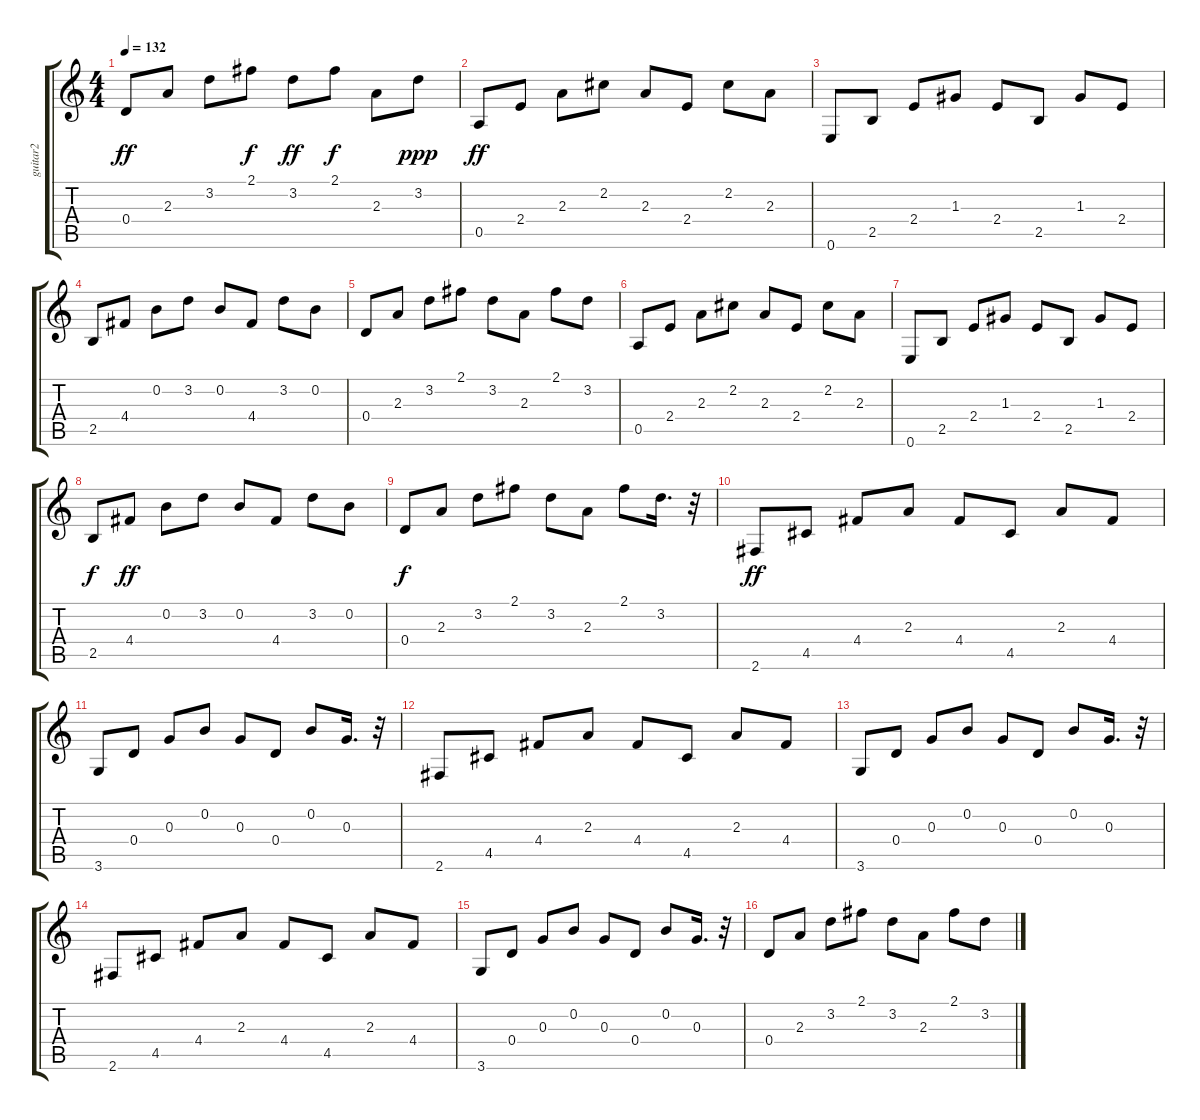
\track ("guitar2" "guitar2") {instrument electricguitarclean}
\staff {score tabs}
\tuning (E4 B3 G3 D3 A2 E2) {hide}
\ts (4 4)
\tempo 132
\clef g2
\ks c
0.4.8{dy ff} 2.3.8 3.2.8 2.1.8{dy f} 3.2.8{dy ff} 2.1.8{dy f} 2.3.8 3.2.8{dy ppp} |
0.5.8{dy ff} 2.4.8 2.3.8 2.2.8 2.3.8 2.4.8 2.2.8 2.3.8 |
0.6.8 2.5.8 2.4.8 1.3.8 2.4.8 2.5.8 1.3.8 2.4.8 |
2.5.8 4.4.8 0.2.8 3.2.8 0.2.8 4.4.8 3.2.8 0.2.8 |
0.4.8 2.3.8 3.2.8 2.1.8 3.2.8 2.3.8 2.1.8 3.2.8 |
0.5.8 2.4.8 2.3.8 2.2.8 2.3.8 2.4.8 2.2.8 2.3.8 |
0.6.8 2.5.8 2.4.8 1.3.8 2.4.8 2.5.8 1.3.8 2.4.8 |
2.5.8{dy f} 4.4.8{dy ff} 0.2.8 3.2.8 0.2.8 4.4.8 3.2.8 0.2.8 |
0.4.8{dy f} 2.3.8 3.2.8 2.1.8 3.2.8 2.3.8 2.1.8 3.2.16{d} r.32 |
2.6.8{dy ff} 4.5.8 4.4.8 2.3.8 4.4.8 4.5.8 2.3.8 4.4.8 |
3.6.8 0.4.8 0.3.8 0.2.8 0.3.8 0.4.8 0.2.8 0.3.16{d} r.32 |
2.6.8 4.5.8 4.4.8 2.3.8 4.4.8 4.5.8 2.3.8 4.4.8 |
3.6.8 0.4.8 0.3.8 0.2.8 0.3.8 0.4.8 0.2.8 0.3.16{d} r.32 |
2.6.8 4.5.8 4.4.8 2.3.8 4.4.8 4.5.8 2.3.8 4.4.8 |
3.6.8 0.4.8 0.3.8 0.2.8 0.3.8 0.4.8 0.2.8 0.3.16{d} r.32 |
0.4.8 2.3.8 3.2.8 2.1.8 3.2.8 2.3.8 2.1.8 3.2.8
